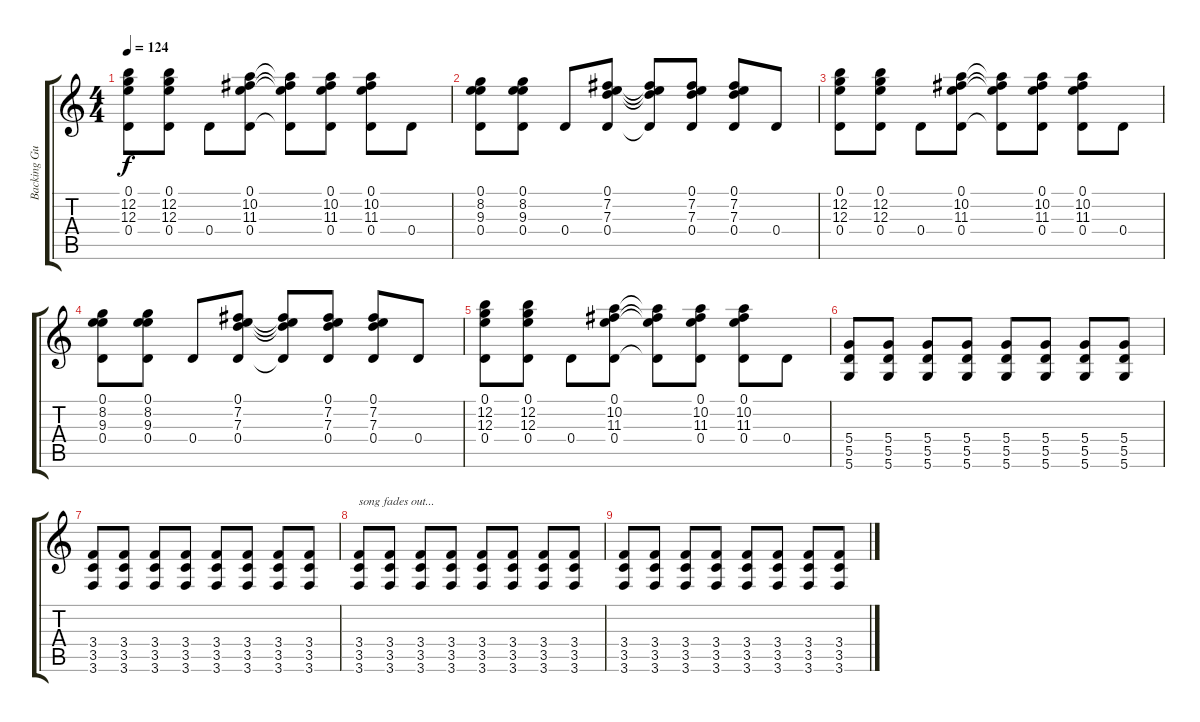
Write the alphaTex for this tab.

\track ("Backing Guitar" "Backing Gu") {instrument distortionguitar}
\staff {score tabs}
\tuning (E4 B3 G3 D3 A2 D2) {hide}
\ts (4 4)
\tempo 124
\clef g2
\ks c
(0.1 12.2 12.3 0.4).8{dy f} (0.1 12.2 12.3 0.4).8 0.4.8 (0.1 10.2 11.3 0.4).8 (0.1{t} 10.2{t} 11.3{t} 0.4{t}).8 (0.1 10.2 11.3 0.4).8 (0.1 10.2 11.3 0.4).8 0.4.8 |
(0.1 8.2 9.3 0.4).8 (0.1 8.2 9.3 0.4).8 0.4.8 (0.1 7.2 7.3 0.4).8 (0.1{t} 7.2{t} 7.3{t} 0.4{t}).8 (0.1 7.2 7.3 0.4).8 (0.1 7.2 7.3 0.4).8 0.4.8 |
(0.1 12.2 12.3 0.4).8 (0.1 12.2 12.3 0.4).8 0.4.8 (0.1 10.2 11.3 0.4).8 (0.1{t} 10.2{t} 11.3{t} 0.4{t}).8 (0.1 10.2 11.3 0.4).8 (0.1 10.2 11.3 0.4).8 0.4.8 |
(0.1 8.2 9.3 0.4).8 (0.1 8.2 9.3 0.4).8 0.4.8 (0.1 7.2 7.3 0.4).8 (0.1{t} 7.2{t} 7.3{t} 0.4{t}).8 (0.1 7.2 7.3 0.4).8 (0.1 7.2 7.3 0.4).8 0.4.8 |
(0.1 12.2 12.3 0.4).8 (0.1 12.2 12.3 0.4).8 0.4.8 (0.1 10.2 11.3 0.4).8 (0.1{t} 10.2{t} 11.3{t} 0.4{t}).8 (0.1 10.2 11.3 0.4).8 (0.1 10.2 11.3 0.4).8 0.4.8 |
(5.4 5.5 5.6).8 (5.4 5.5 5.6).8 (5.4 5.5 5.6).8 (5.4 5.5 5.6).8 (5.4 5.5 5.6).8 (5.4 5.5 5.6).8 (5.4 5.5 5.6).8 (5.4 5.5 5.6).8 |
(3.4 3.5 3.6).8 (3.4 3.5 3.6).8 (3.4 3.5 3.6).8 (3.4 3.5 3.6).8 (3.4 3.5 3.6).8 (3.4 3.5 3.6).8 (3.4 3.5 3.6).8 (3.4 3.5 3.6).8 |
(3.4 3.5 3.6).8{txt "song fades out..." volume 0} (3.4 3.5 3.6).8 (3.4 3.5 3.6).8 (3.4 3.5 3.6).8 (3.4 3.5 3.6).8 (3.4 3.5 3.6).8 (3.4 3.5 3.6).8 (3.4 3.5 3.6).8 |
(3.4 3.5 3.6).8 (3.4 3.5 3.6).8 (3.4 3.5 3.6).8 (3.4 3.5 3.6).8 (3.4 3.5 3.6).8 (3.4 3.5 3.6).8 (3.4 3.5 3.6).8 (3.4 3.5 3.6).8
